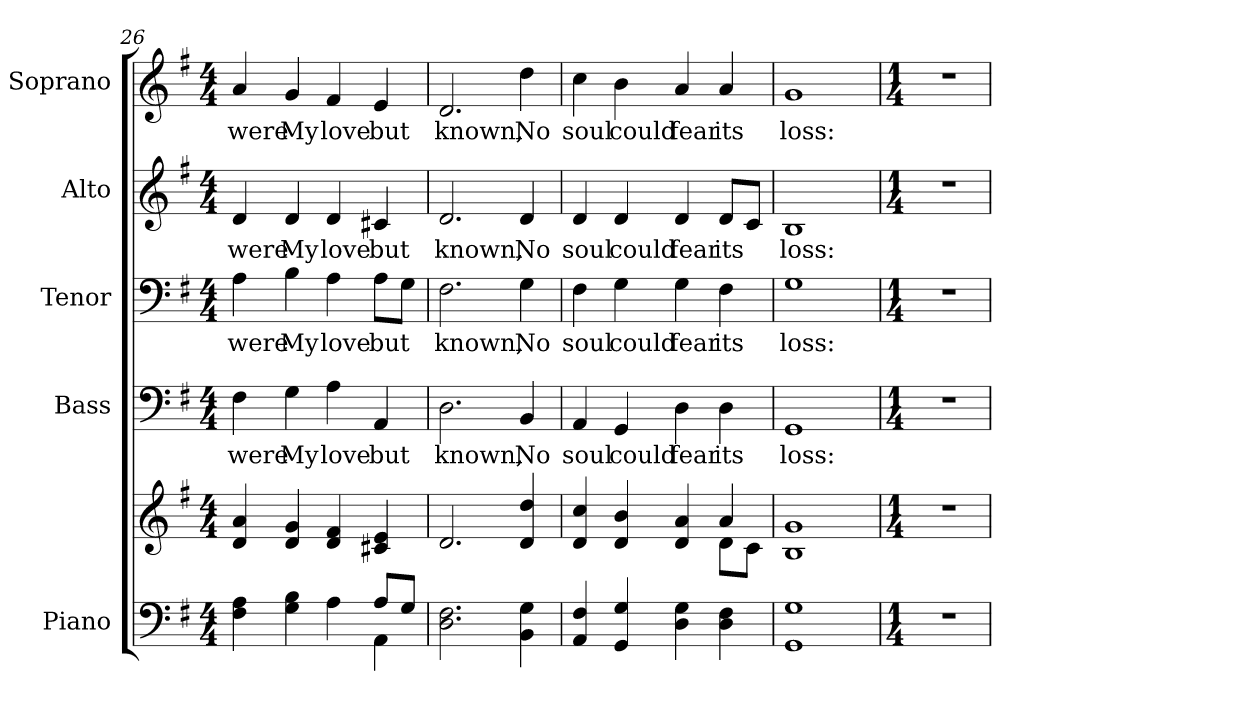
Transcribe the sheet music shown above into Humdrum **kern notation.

**kern	**kern	**kern	**text	**kern	**text	**kern	**text	**kern	**text
*part5	*part5	*part4	*part4	*part3	*part3	*part2	*part2	*part1	*part1
*staff6	*staff5	*staff4	*staff4	*staff3	*staff3	*staff2	*staff2	*staff1	*staff1
*I"Piano	*	*I"Bass	*	*I"Tenor	*	*I"Alto	*	*I"Soprano	*
*I'Pno.	*	*I'B.	*	*I'T.	*	*I'A.	*	*I'S.	*
*clefF4	*clefG2	*clefF4	*	*clefF4	*	*clefG2	*	*clefG2	*
*k[f#]	*k[f#]	*k[f#]	*	*k[f#]	*	*k[f#]	*	*k[f#]	*
*G:	*G:	*G:	*	*G:	*	*G:	*	*G:	*
*M4/4	*M4/4	*M4/4	*	*M4/4	*	*M4/4	*	*M4/4	*
=26	=26	=26	=26	=26	=26	=26	=26	=26	=26
*^	*	*	*	*	*	*	*	*	*
!	!	!	!	!LO:LY:b:color=#000000	!	!	!	!	!	!
!	!	!	!	!	!	!LO:LY:b:color=#000000	!	!	!	!
!	!	!	!	!	!	!	!	!LO:LY:b:color=#000000	!	!
!	!	!	!	!	!	!	!	!	!	!LO:LY:b:color=#000000
4F#i\ 4Ai	2ryy	4di/ 4ai	4F#i\	were	4Ai\	were	4di/	were	4ai/	were
!	!	!	!	!LO:LY:b:color=#000000	!	!	!	!	!	!
!	!	!	!	!	!	!LO:LY:b:color=#000000	!	!	!	!
!	!	!	!	!	!	!	!	!LO:LY:b:color=#000000	!	!
!	!	!	!	!	!	!	!	!	!	!LO:LY:b:color=#000000
4Gi\ 4Bi	.	4di/ 4gi	4Gi\	My	4Bi\	My	4di/	My	4gi/	My
!	!	!	!	!LO:LY:b:color=#000000	!	!	!	!	!	!
!	!	!	!	!	!	!LO:LY:b:color=#000000	!	!	!	!
!	!	!	!	!	!	!	!	!LO:LY:b:color=#000000	!	!
!	!	!	!	!	!	!	!	!	!	!LO:LY:b:color=#000000
4Ai\	4ryy	4di/ 4f#i	4Ai\	love	4Ai\	love	4di/	love	4f#i/	love
!	!	!	!	!LO:LY:b:color=#000000	!	!	!	!	!	!
!	!	!	!	!	!	!LO:LY:b:color=#000000	!	!	!	!
!	!	!	!	!	!	!	!	!LO:LY:b:color=#000000	!	!
!	!	!	!	!	!	!	!	!	!	!LO:LY:b:color=#000000
8Ai/L	4AAi\	4c#Xi/ 4ei	4AAi/	but	8Ai\L	but	4c#Xi/	but	4ei/	but
8Gi/J	.	.	.	.	8Gi\J	.	.	.	.	.
*v	*v	*	*	*	*	*	*	*	*	*
=27	=27	=27	=27	=27	=27	=27	=27	=27	=27
!	!	!	!LO:LY:b:color=#000000	!	!	!	!	!	!
!	!	!	!	!	!LO:LY:b:color=#000000	!	!	!	!
!	!	!	!	!	!	!	!LO:LY:b:color=#000000	!	!
!	!	!	!	!	!	!	!	!	!LO:LY:b:color=#000000
2.Di\ 2.F#i	2.di/	2.Di\	known,	2.F#i\	known,	2.di/	known,	2.di/	known,
!	!	!	!LO:LY:b:color=#000000	!	!	!	!	!	!
!	!	!	!	!	!LO:LY:b:color=#000000	!	!	!	!
!	!	!	!	!	!	!	!LO:LY:b:color=#000000	!	!
!	!	!	!	!	!	!	!	!	!LO:LY:b:color=#000000
4BBi\ 4Gi	4di/ 4ddi	4BBi/	No	4Gi\	No	4di/	No	4ddi\	No
!!LO:PB:g=z
=28	=28	=28	=28	=28	=28	=28	=28	=28	=28
*	*^	*	*	*	*	*	*	*	*
!	!	!	!	!LO:LY:b:color=#000000	!	!	!	!	!	!
!	!	!	!	!	!	!LO:LY:b:color=#000000	!	!	!	!
!	!	!	!	!	!	!	!	!LO:LY:b:color=#000000	!	!
!	!	!	!	!	!	!	!	!	!	!LO:LY:b:color=#000000
4AAi/ 4F#i	4di/ 4cci	2ryy	4AAi/	soul	4F#i\	soul	4di/	soul	4cci\	soul
!	!	!	!	!LO:LY:b:color=#000000	!	!	!	!	!	!
!	!	!	!	!	!	!LO:LY:b:color=#000000	!	!	!	!
!	!	!	!	!	!	!	!	!LO:LY:b:color=#000000	!	!
!	!	!	!	!	!	!	!	!	!	!LO:LY:b:color=#000000
4GGi/ 4Gi	4di/ 4bi	.	4GGi/	could	4Gi\	could	4di/	could	4bi\	could
!	!	!	!	!LO:LY:b:color=#000000	!	!	!	!	!	!
!	!	!	!	!	!	!LO:LY:b:color=#000000	!	!	!	!
!	!	!	!	!	!	!	!	!LO:LY:b:color=#000000	!	!
!	!	!	!	!	!	!	!	!	!	!LO:LY:b:color=#000000
4Di\ 4Gi	4di/ 4ai	4ryy	4Di\	fear	4Gi\	fear	4di/	fear	4ai/	fear
!	!	!	!	!LO:LY:b:color=#000000	!	!	!	!	!	!
!	!	!	!	!	!	!LO:LY:b:color=#000000	!	!	!	!
!	!	!	!	!	!	!	!	!LO:LY:b:color=#000000	!	!
!	!	!	!	!	!	!	!	!	!	!LO:LY:b:color=#000000
4Di\ 4F#i	4ai/	8di\L	4Di\	its	4F#i\	its	8di/L	its	4ai/	its
.	.	8ci\J	.	.	.	.	8ci/J	.	.	.
*	*v	*v	*	*	*	*	*	*	*	*
=29	=29	=29	=29	=29	=29	=29	=29	=29	=29
*	*^	*	*	*	*	*	*	*	*
!	!	!	!	!LO:LY:b:color=#000000	!	!	!	!	!	!
*	*v	*v	*	*	*	*	*	*	*	*
*	*^	*	*	*	*	*	*	*	*
!	!	!	!	!	!	!LO:LY:b:color=#000000	!	!	!	!
*	*v	*v	*	*	*	*	*	*	*	*
*	*^	*	*	*	*	*	*	*	*
!	!	!	!	!	!	!	!	!LO:LY:b:color=#000000	!	!
*	*v	*v	*	*	*	*	*	*	*	*
*	*^	*	*	*	*	*	*	*	*
!	!	!	!	!	!	!	!	!	!	!LO:LY:b:color=#000000
*	*v	*v	*	*	*	*	*	*	*	*
1GGi 1Gi	1Bi 1gi	1GGi	loss:	1Gi	loss:	1Bi	loss:	1gi	loss:
=30	=30	=30	=30	=30	=30	=30	=30	=30	=30
*M1/4	*M1/4	*M1/4	*	*M1/4	*	*M1/4	*	*M1/4	*
!LO:N:vis=1	!LO:N:vis=1	!LO:N:vis=1	!	!LO:N:vis=1	!	!LO:N:vis=1	!	!LO:N:vis=1	!
4r	4r	4r	.	4r	.	4r	.	4r	.
=	=	=	=	=	=	=	=	=	=
*-	*-	*-	*-	*-	*-	*-	*-	*-	*-
